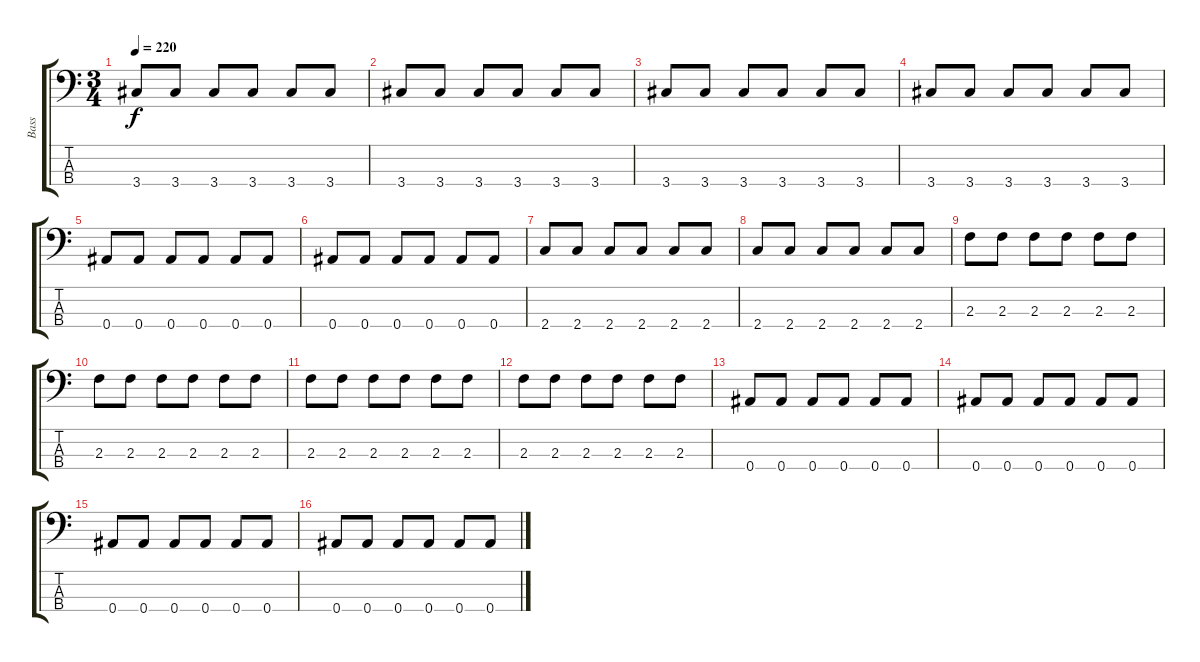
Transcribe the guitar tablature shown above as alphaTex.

\track ("Bass" "Bass") {instrument electricbasspick}
\staff {score tabs}
\tuning (Db3 Ab2 Eb2 Bb1) {hide}
\ts (3 4)
\tempo 220
\clef f4
\ks c
3.4.8{dy f} 3.4.8 3.4.8 3.4.8 3.4.8 3.4.8 |
3.4.8 3.4.8 3.4.8 3.4.8 3.4.8 3.4.8 |
3.4.8 3.4.8 3.4.8 3.4.8 3.4.8 3.4.8 |
3.4.8 3.4.8 3.4.8 3.4.8 3.4.8 3.4.8 |
0.4.8 0.4.8 0.4.8 0.4.8 0.4.8 0.4.8 |
0.4.8 0.4.8 0.4.8 0.4.8 0.4.8 0.4.8 |
2.4.8 2.4.8 2.4.8 2.4.8 2.4.8 2.4.8 |
2.4.8 2.4.8 2.4.8 2.4.8 2.4.8 2.4.8 |
2.3.8 2.3.8 2.3.8 2.3.8 2.3.8 2.3.8 |
2.3.8 2.3.8 2.3.8 2.3.8 2.3.8 2.3.8 |
2.3.8 2.3.8 2.3.8 2.3.8 2.3.8 2.3.8 |
2.3.8 2.3.8 2.3.8 2.3.8 2.3.8 2.3.8 |
0.4.8 0.4.8 0.4.8 0.4.8 0.4.8 0.4.8 |
0.4.8 0.4.8 0.4.8 0.4.8 0.4.8 0.4.8 |
0.4.8 0.4.8 0.4.8 0.4.8 0.4.8 0.4.8 |
0.4.8 0.4.8 0.4.8 0.4.8 0.4.8 0.4.8
